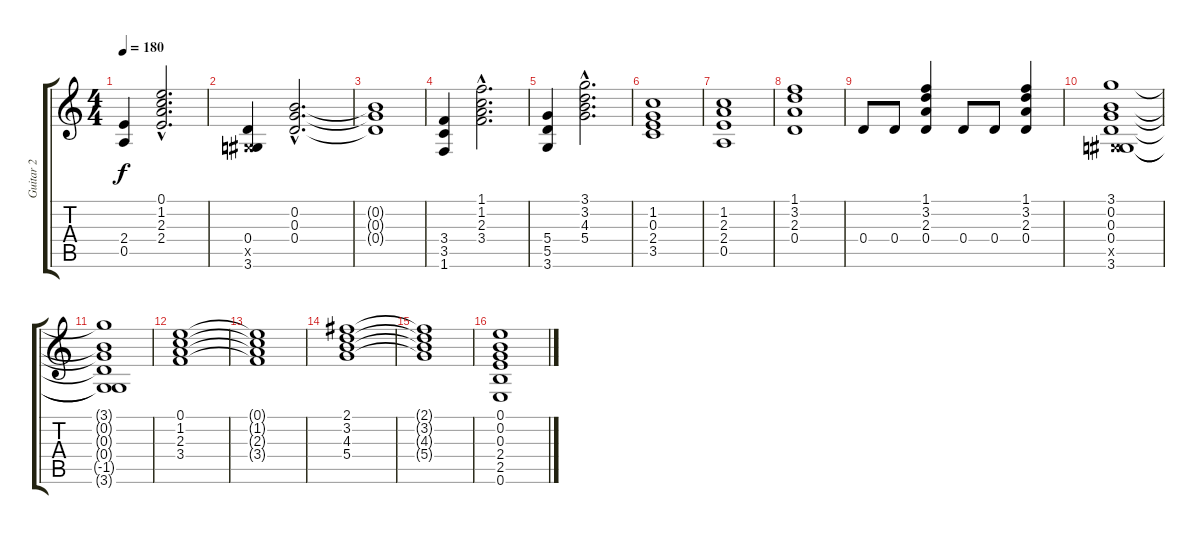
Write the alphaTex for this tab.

\track ("Guitar 2" "Guitar 2") {instrument electricguitarmuted}
\staff {score tabs}
\tuning (E4 B3 G3 D3 A2 E2) {hide}
\ts (4 4)
\tempo 180
\clef g2
\ks c
(2.4 0.5).4{dy f} (0.1{hac} 1.2{hac} 2.3{hac} 2.4{hac}).2{d} |
(0.4 -1.5{x} 3.6).4 (0.2{hac} 0.3{hac} 0.4{hac}).2{d} |
(0.2{t} 0.3{t} 0.4{t}).1 |
(3.4 3.5 1.6).4 (1.1{hac} 1.2{hac} 2.3{hac} 3.4{hac}).2{d} |
(5.4 5.5 3.6).4 (3.1{hac} 3.2{hac} 4.3{hac} 5.4{hac}).2{d} |
(1.2 0.3 2.4 3.5).1 |
(1.2 2.3 2.4 0.5).1 |
(1.1 3.2 2.3 0.4).1 |
0.4.8 0.4.8 (1.1 3.2 2.3 0.4).4 0.4.8 0.4.8 (1.1 3.2 2.3 0.4).4 |
(3.1 0.2 0.3 0.4 -1.5{x} 3.6).1 |
(3.1{t} 0.2{t} 0.3{t} 0.4{t} -1.5{t} 3.6{t}).1 |
(0.1 1.2 2.3 3.4).1 |
(0.1{t} 1.2{t} 2.3{t} 3.4{t}).1 |
(2.1 3.2 4.3 5.4).1 |
(2.1{t} 3.2{t} 4.3{t} 5.4{t}).1 |
(0.1 0.2 0.3 2.4 2.5 0.6).1
